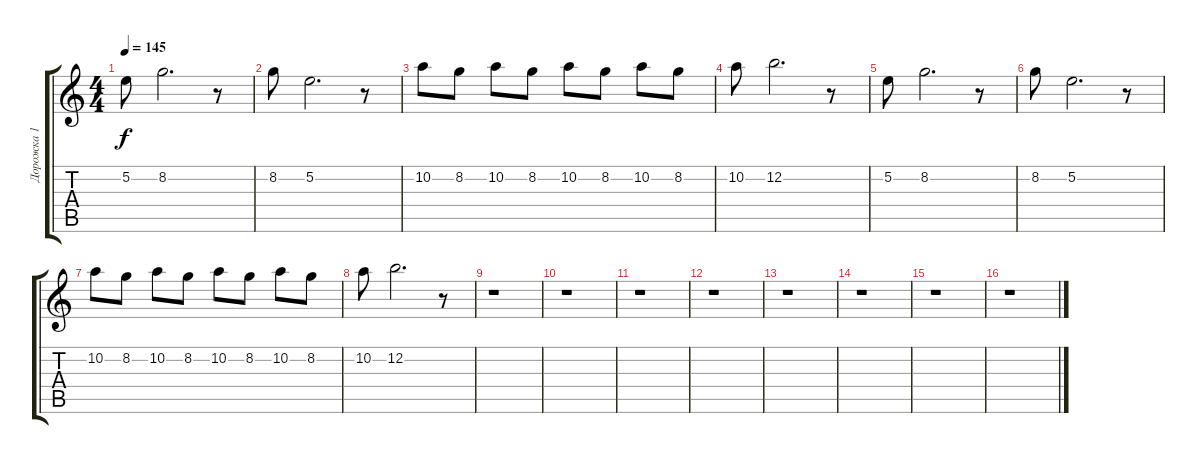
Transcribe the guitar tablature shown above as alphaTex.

\track ("Дорожка 1" "Дорожка 1") {instrument distortionguitar}
\staff {score tabs}
\tuning (E4 B3 G3 D3 A2 E2) {hide}
\ts (4 4)
\tempo 145
\clef g2
\ks c
5.2.8{dy f} 8.2.2{d} r.8 |
8.2.8 5.2.2{d} r.8 |
10.2.8 8.2.8 10.2.8 8.2.8 10.2.8 8.2.8 10.2.8 8.2.8 |
10.2.8 12.2.2{d} r.8 |
5.2.8 8.2.2{d} r.8 |
8.2.8 5.2.2{d} r.8 |
10.2.8 8.2.8 10.2.8 8.2.8 10.2.8 8.2.8 10.2.8 8.2.8 |
10.2.8 12.2.2{d} r.8 |
r.1 |
r.1 |
r.1 |
r.1 |
r.1 |
r.1 |
r.1 |
r.1
